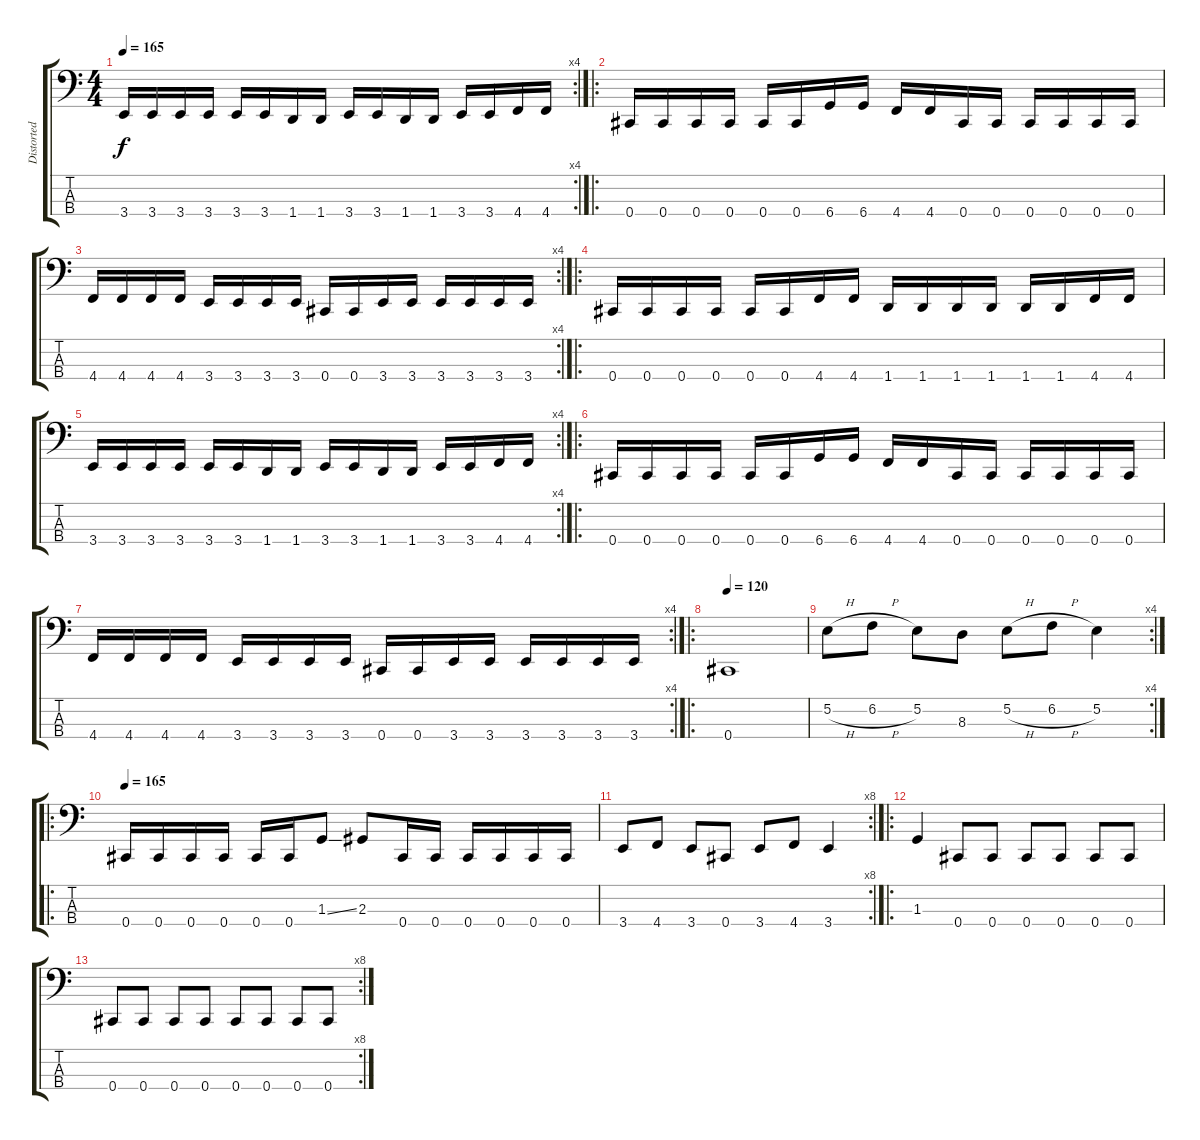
\track ("Distorted Bass" "Distorted ") {instrument distortionguitar}
\staff {score tabs}
\tuning (E2 B1 Gb1 Db1) {hide}
\rc 4
\ts (4 4)
\tempo 165
\clef f4
\ks c
3.4.16{dy f} 3.4.16 3.4.16 3.4.16 3.4.16 3.4.16 1.4.16 1.4.16 3.4.16 3.4.16 1.4.16 1.4.16 3.4.16 3.4.16 4.4.16 4.4.16 |
\ro
0.4.16 0.4.16 0.4.16 0.4.16 0.4.16 0.4.16 6.4.16 6.4.16 4.4.16 4.4.16 0.4.16 0.4.16 0.4.16 0.4.16 0.4.16 0.4.16 |
\rc 4
4.4.16 4.4.16 4.4.16 4.4.16 3.4.16 3.4.16 3.4.16 3.4.16 0.4.16 0.4.16 3.4.16 3.4.16 3.4.16 3.4.16 3.4.16 3.4.16 |
\ro
0.4.16 0.4.16 0.4.16 0.4.16 0.4.16 0.4.16 4.4.16 4.4.16 1.4.16 1.4.16 1.4.16 1.4.16 1.4.16 1.4.16 4.4.16 4.4.16 |
\rc 4
3.4.16 3.4.16 3.4.16 3.4.16 3.4.16 3.4.16 1.4.16 1.4.16 3.4.16 3.4.16 1.4.16 1.4.16 3.4.16 3.4.16 4.4.16 4.4.16 |
\ro
0.4.16 0.4.16 0.4.16 0.4.16 0.4.16 0.4.16 6.4.16 6.4.16 4.4.16 4.4.16 0.4.16 0.4.16 0.4.16 0.4.16 0.4.16 0.4.16 |
\rc 4
4.4.16 4.4.16 4.4.16 4.4.16 3.4.16 3.4.16 3.4.16 3.4.16 0.4.16 0.4.16 3.4.16 3.4.16 3.4.16 3.4.16 3.4.16 3.4.16 |
\ro
\tempo 120
0.4.1 |
\rc 4
5.2{h}.8 6.2{h}.8 5.2.8 8.3.8 5.2{h}.8 6.2{h}.8 5.2.4 |
\ro
\tempo 165
0.4.16 0.4.16 0.4.16 0.4.16 0.4.16 0.4.16 1.3{ss}.8 2.3.8 0.4.16 0.4.16 0.4.16 0.4.16 0.4.16 0.4.16 |
\rc 8
3.4.8 4.4.8 3.4.8 0.4.8 3.4.8 4.4.8 3.4.4 |
\ro
1.3.4 0.4.8 0.4.8 0.4.8 0.4.8 0.4.8 0.4.8 |
\rc 8
0.4.8 0.4.8 0.4.8 0.4.8 0.4.8 0.4.8 0.4.8 0.4.8
